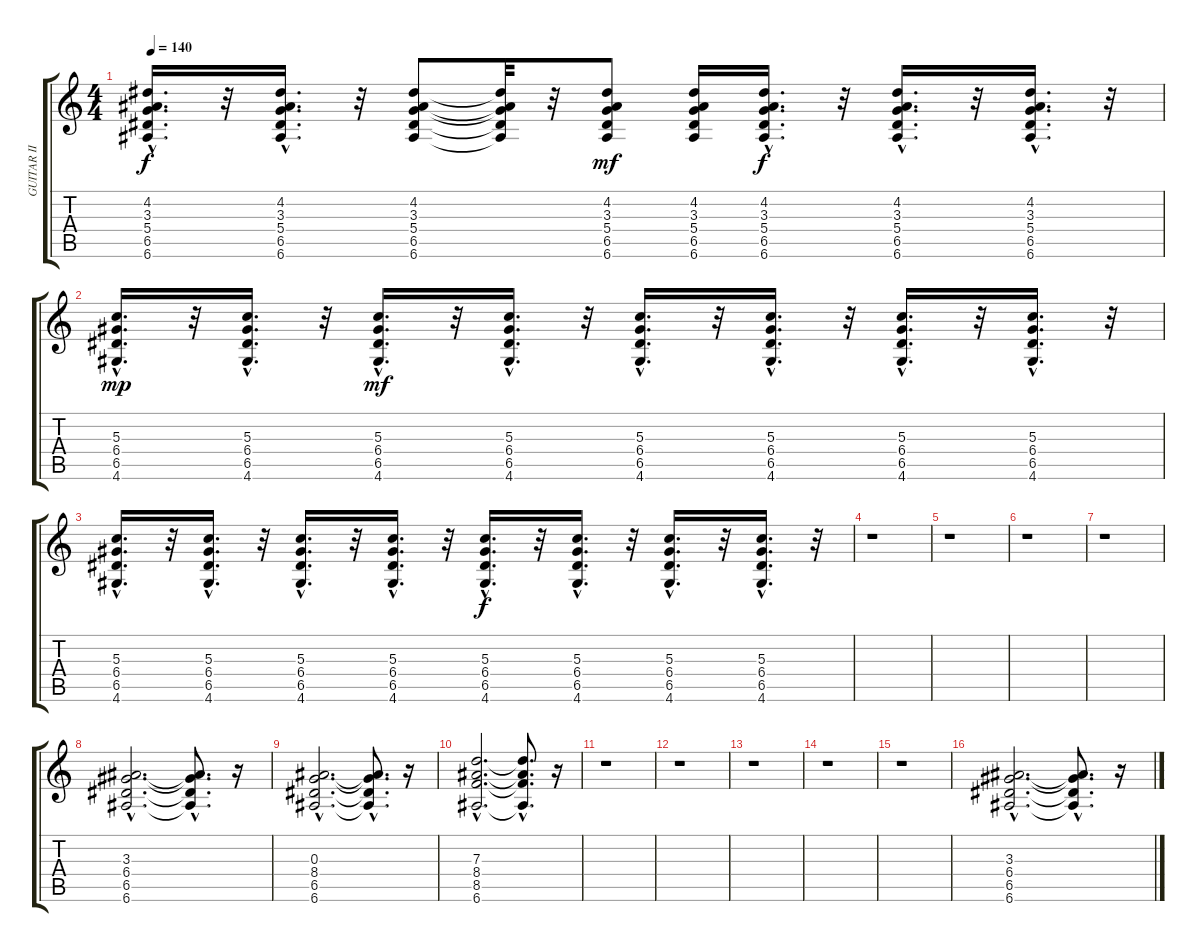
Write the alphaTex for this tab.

\track ("GUITAR II" "GUITAR II") {instrument acousticguitarsteel}
\staff {score tabs}
\tuning (E4 B3 G3 D3 A2 E2) {hide}
\ts (4 4)
\tempo 140
\clef g2
\ks c
(4.2{hac} 3.3{hac} 5.4{hac} 6.5{hac} 6.6{hac}).16{d dy f} r.32 (4.2{hac} 3.3{hac} 5.4{hac} 6.5{hac} 6.6{hac}).16{d} r.32 (4.2 3.3 5.4 6.5 6.6).8 (4.2{t} 3.3{t} 5.4{t} 6.5{t} 6.6{t}).32 r.32 (4.2 3.3 5.4 6.5 6.6).8{dy mf} (4.2 3.3 5.4 6.5 6.6).16 (4.2{hac} 3.3{hac} 5.4{hac} 6.5{hac} 6.6{hac}).16{d dy f} r.32 (4.2{hac} 3.3{hac} 5.4{hac} 6.5{hac} 6.6{hac}).16{d} r.32 (4.2{hac} 3.3{hac} 5.4{hac} 6.5{hac} 6.6{hac}).16{d} r.32 |
(5.3{hac} 6.4{hac} 6.5{hac} 4.6{hac}).16{d dy mp} r.32 (5.3{hac} 6.4{hac} 6.5{hac} 4.6{hac}).16{d} r.32 (5.3{hac} 6.4{hac} 6.5{hac} 4.6{hac}).16{d dy mf} r.32 (5.3{hac} 6.4{hac} 6.5{hac} 4.6{hac}).16{d} r.32 (5.3{hac} 6.4{hac} 6.5{hac} 4.6{hac}).16{d} r.32 (5.3{hac} 6.4{hac} 6.5{hac} 4.6{hac}).16{d} r.32 (5.3{hac} 6.4{hac} 6.5{hac} 4.6{hac}).16{d} r.32 (5.3{hac} 6.4{hac} 6.5{hac} 4.6{hac}).16{d} r.32 |
(5.3{hac} 6.4{hac} 6.5{hac} 4.6{hac}).16{d} r.32 (5.3{hac} 6.4{hac} 6.5{hac} 4.6{hac}).16{d} r.32 (5.3{hac} 6.4{hac} 6.5{hac} 4.6{hac}).16{d} r.32 (5.3{hac} 6.4{hac} 6.5{hac} 4.6{hac}).16{d} r.32 (5.3{hac} 6.4{hac} 6.5{hac} 4.6{hac}).16{d dy f} r.32 (5.3{hac} 6.4{hac} 6.5{hac} 4.6{hac}).16{d} r.32 (5.3{hac} 6.4{hac} 6.5{hac} 4.6{hac}).16{d} r.32 (5.3{hac} 6.4{hac} 6.5{hac} 4.6{hac}).16{d} r.32 |
r.1 |
r.1 |
r.1 |
r.1 |
(3.3{hac} 6.4{hac} 6.5{hac} 6.6{hac}).2{d instrument distortionguitar} (3.3{hac t} 6.4{hac t} 6.5{hac t} 6.6{hac t}).8{d} r.16 |
(0.3{hac} 8.4{hac} 6.5{hac} 6.6{hac}).2{d} (0.3{hac t} 8.4{hac t} 6.5{hac t} 6.6{hac t}).8{d} r.16 |
(7.3{hac} 8.4{hac} 8.5{hac} 6.6{hac}).2{d} (7.3{hac t} 8.4{hac t} 8.5{hac t} 6.6{hac t}).8{d} r.16 |
r.1 |
r.1 |
r.1 |
r.1 |
r.1 |
(3.3{hac} 6.4{hac} 6.5{hac} 6.6{hac}).2{d} (3.3{hac t} 6.4{hac t} 6.5{hac t} 6.6{hac t}).8{d} r.16
